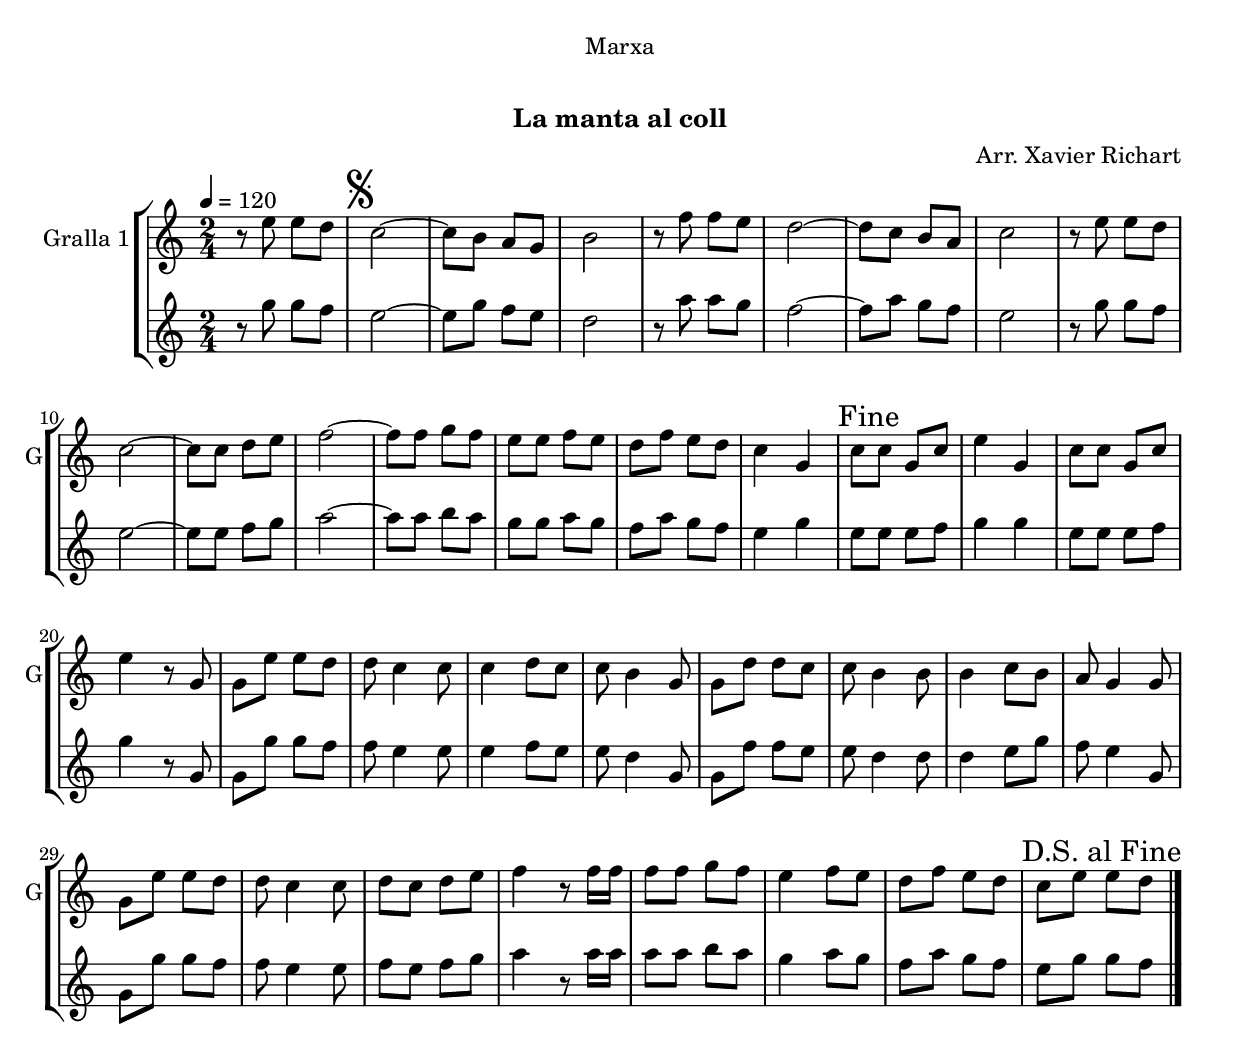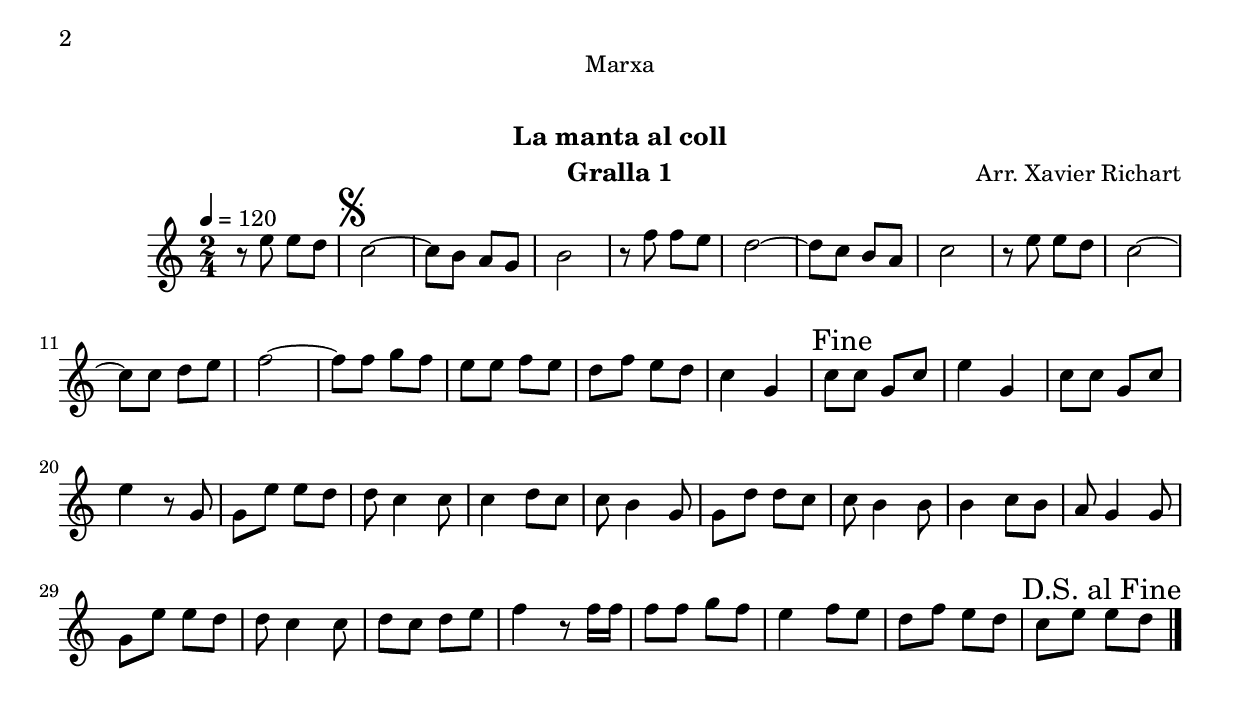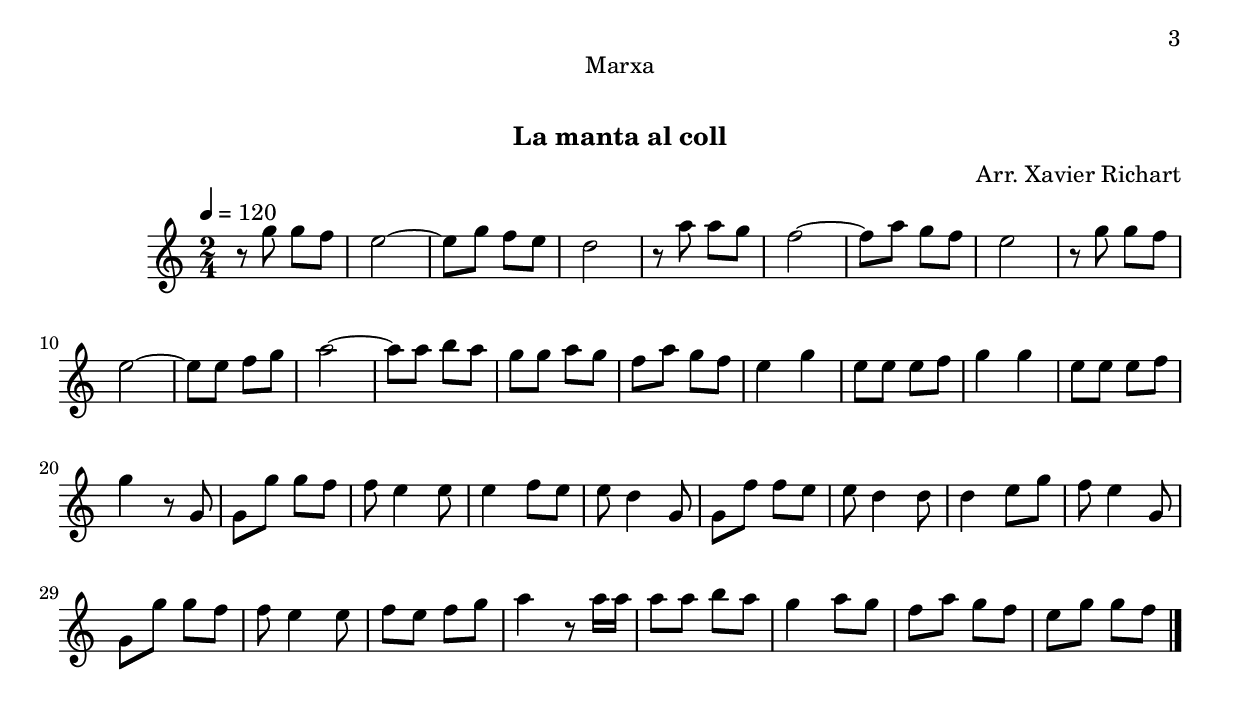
\version "2.22.1"

\header {
  dedication="Marxa"
  title="  "
  subtitle="La manta al coll"
  subsubtitle=""
  poet=""
  meter=""
  piece=""
  composer="Arr. Xavier Richart"
  arranger=""
  opus=""
  instrument=""
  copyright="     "
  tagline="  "
}

liniaroAa =
\relative e''
{
  \tempo 4=120
  \clef treble
  \key c \major
  \time 2/4
  r8 e e d  |
  \mark \markup {\musicglyph #"scripts.segno"} c2 ~  |
  c8 b a g  |
  b2  |
  %05
  r8 f' f e  |
  d2 ~  |
  d8 c b a  |
  c2  |
  r8 e e d  |
  %10
  c2 ~  |
  c8 c d e  |
  f2 ~  |
  f8 f g f  |
  e8 e f e  |
  %15
  d8 f e d  |
  c4 g  |
  \mark "Fine" c8 c g c  |
  e4 g,  |
  c8 c g c  |
  %20
  e4 r8 g,  |
  g8 e' e d  |
  d8 c4 c8  |
  c4 d8 c  |
  c8 b4 g8  |
  %25
  g8 d' d c  |
  c8 b4 b8  |
  b4 c8 b  |
  a8 g4 g8  |
  g8 e' e d  |
  %30
  d8 c4 c8  |
  d8 c d e  |
  f4 r8 f16 f  |
  f8 f g f  |
  e4 f8 e  |
  %35
  d8 f e d  |
  \mark "D.S. al Fine" c8 e e d  \bar "|."
}

liniaroAb =
\relative g''
{
  \tempo 4=120
  \clef treble
  \key c \major
  \time 2/4
  r8 g g f  |
  e2 ~  |
  e8 g f e  |
  d2  |
  %05
  r8 a' a g  |
  f2 ~  |
  f8 a g f  |
  e2  |
  r8 g g f  |
  %10
  e2 ~  |
  e8 e f g  |
  a2 ~  |
  a8 a b a  |
  g8 g a g  |
  %15
  f8 a g f  |
  e4 g  |
  e8 e e f  |
  g4 g  |
  e8 e e f  |
  %20
  g4 r8 g,  |
  g8 g' g f  |
  f8 e4 e8  |
  e4 f8 e  |
  e8 d4 g,8  |
  %25
  g8 f' f e  |
  e8 d4 d8  |
  d4 e8 g  |
  f8 e4 g,8  |
  g8 g' g f  |
  %30
  f8 e4 e8  |
  f8 e f g  |
  a4 r8 a16 a  |
  a8 a b a  |
  g4 a8 g  |
  %35
  f8 a g f  |
  e8 g g f  \bar "|."
}

\bookpart {
  \score {
    \new StaffGroup {
      \override Score.RehearsalMark #'self-alignment-X = #LEFT
      <<
        \new Staff \with {instrumentName = #"Gralla 1" shortInstrumentName = #"G"} \liniaroAa
        \new Staff \with {instrumentName = #"" shortInstrumentName = #" "} \liniaroAb
      >>
    }
    \layout {}
  }
  \score { \unfoldRepeats
    \new StaffGroup {
      \override Score.RehearsalMark #'self-alignment-X = #LEFT
      <<
        \new Staff \with {instrumentName = #"Gralla 1" shortInstrumentName = #"G"} \liniaroAa
        \new Staff \with {instrumentName = #"" shortInstrumentName = #" "} \liniaroAb
      >>
    }
    \midi {}
  }
}

\bookpart {
  \header {instrument="Gralla 1"}
  \score {
    \new StaffGroup {
      \override Score.RehearsalMark #'self-alignment-X = #LEFT
      <<
        \new Staff \liniaroAa
      >>
    }
    \layout {}
  }
  \score { \unfoldRepeats
    \new StaffGroup {
      \override Score.RehearsalMark #'self-alignment-X = #LEFT
      <<
        \new Staff \liniaroAa
      >>
    }
    \midi {}
  }
}

\bookpart {
  \header {instrument=""}
  \score {
    \new StaffGroup {
      \override Score.RehearsalMark #'self-alignment-X = #LEFT
      <<
        \new Staff \liniaroAb
      >>
    }
    \layout {}
  }
  \score { \unfoldRepeats
    \new StaffGroup {
      \override Score.RehearsalMark #'self-alignment-X = #LEFT
      <<
        \new Staff \liniaroAb
      >>
    }
    \midi {}
  }
}

